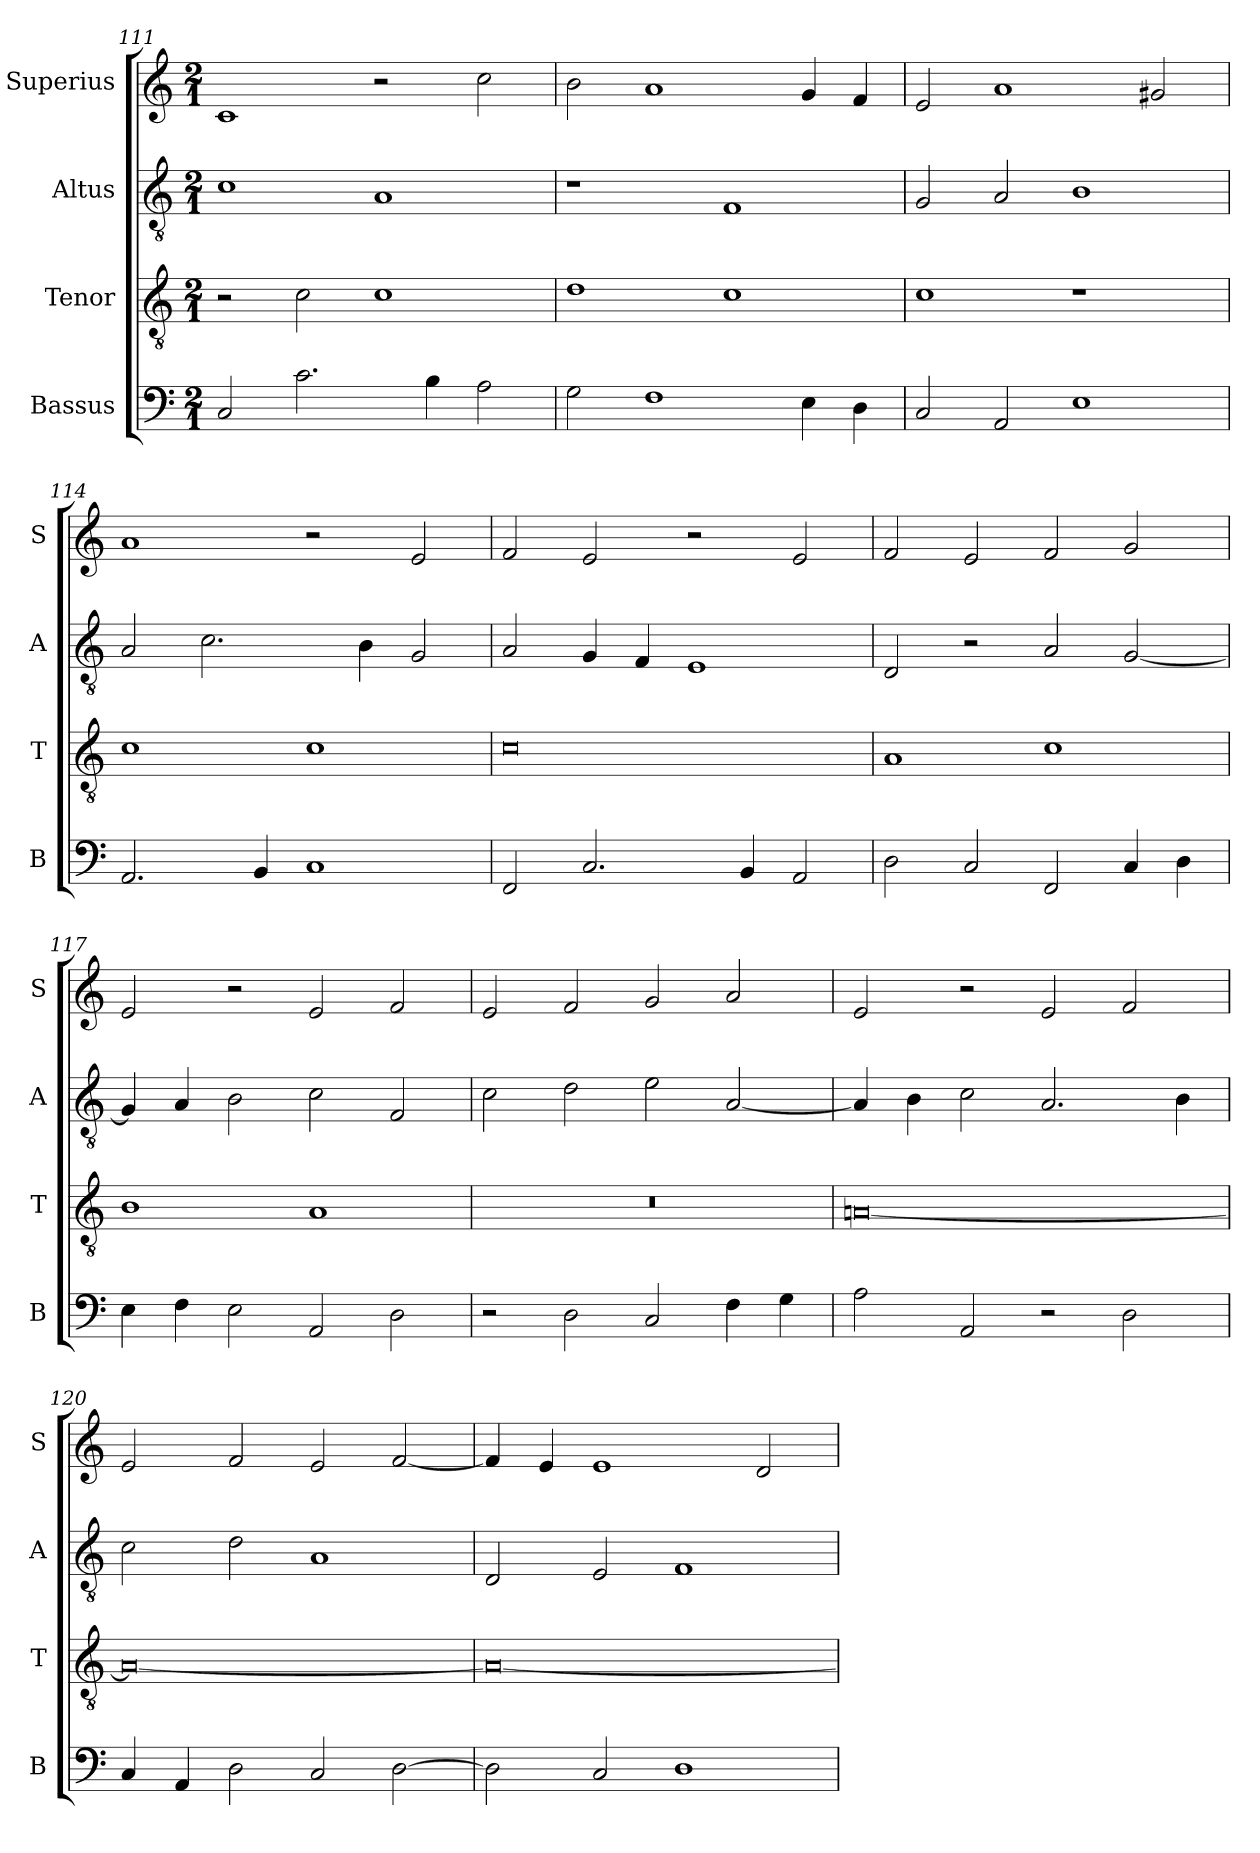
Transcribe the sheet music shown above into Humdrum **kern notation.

**kern	**kern	**kern	**kern
*part4	*part3	*part2	*part1
*staff4	*staff3	*staff2	*staff1
*I"Bassus	*I"Tenor	*I"Altus	*I"Superius
*I'B	*I'T	*I'A	*I'S
*clefF4	*clefGv2	*clefGv2	*clefG2
*k[]	*k[]	*k[]	*k[]
*M2/1	*M2/1	*M2/1	*M2/1
=111	=111	=111	=111
2C/	2r	1c	1c
2.c\	2c\	.	.
.	1c	1A	2r
4B\	.	.	.
2A\	.	.	2cc\
=112	=112	=112	=112
2G\	1d	1r	2b\
1F	.	.	1a
.	1c	1F	.
4E\	.	.	4g/
4D\	.	.	4f/
=113	=113	=113	=113
2C/	1c	2G/	2e/
2AA/	.	2A/	1a
1E	1r	1B	.
.	.	.	2g#X/
=114	=114	=114	=114
2.AA/	1c	2A/	1a
.	.	2.c\	.
4BB/	.	.	.
1C	1c	.	2r
.	.	4B\	.
.	.	2G/	2e/
=115	=115	=115	=115
2FF/	0c	2A/	2f/
2.C/	.	4G/	2e/
.	.	4F/	.
.	.	1E	2r
4BB/	.	.	.
2AA/	.	.	2e/
=116	=116	=116	=116
2D\	1A	2D/	2f/
2C/	.	2r	2e/
2FF/	1c	2A/	2f/
4C/	.	[2G/	2g/
4D\	.	.	.
=117	=117	=117	=117
4E\	1B	4G/]	2e/
4F\	.	4A/	.
2E\	.	2B\	2r
2AA/	1A	2c\	2e/
2D\	.	2F/	2f/
=118	=118	=118	=118
2r	0r	2c\	2e/
2D\	.	2d\	2f/
2C/	.	2e\	2g/
4F\	.	[2A/	2a/
4G\	.	.	.
=119	=119	=119	=119
2A\	[0An	4A/]	2e/
.	.	4B\	.
2AA/	.	2c\	2r
2r	.	2.A/	2e/
2D\	.	.	2f/
.	.	4B\	.
=120	=120	=120	=120
4C/	0A_	2c\	2e/
4AA/	.	.	.
2D\	.	2d\	2f/
2C/	.	1A	2e/
[2D\	.	.	[2f/
=121	=121	=121	=121
2D\]	0A_	2D/	4f/]
.	.	.	4e/
2C/	.	2E/	1e
1D	.	1F	.
.	.	.	2d/
=	=	=	=
*-	*-	*-	*-
